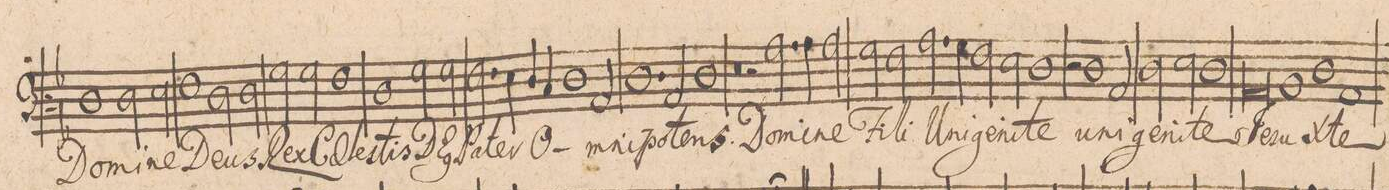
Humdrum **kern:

**kern	**text
*I"BASSVS.	*
*clefF3	*
*k[b-]	*
*met(C|)	*
*M2/1	*
1F	Do-
=27-	=27-
2F\	-mi-
2G\	-ne
1A	De-
=28-	=28-
2F\	.
2F\	-us
2B-\	Rex
2B-\	Cae-
=29-	=29-
1A	-le-
1F	-stis
=30-	=30-
2B-\	DE-
2B-\	-(us)
2.A\	Pa-
4G\	-ter
=31-	=31-
4F/	O-
4E/	.
1F	.
2C/	-mni-
=32-	=32-
1.F	-po-
2C/	.
=33-	=33-
1F	-tens.
0r	.
=34-	=34-
2r	.
2.c\	Do-
=35-	=35-
4c\	-mi-
2c\	-ne
2B-\	Fi-
2A\	-li
=36-	=36-
2.c\	U-
4B-\	-ni-
2A\	-ge-
2G\	-ni-
=37-	=37-
1F	-te
2r	.
1F\	u-
=38-	=38-
2C/	-ni-
2F\	-ge-
2G\	-ni-
=39-	=39-
1F	-te
0C	Je-
=40-	=40-
1D	-su
=41-	=41-
1F	X-
1C	-te
=42-	=42-
*-	*-
